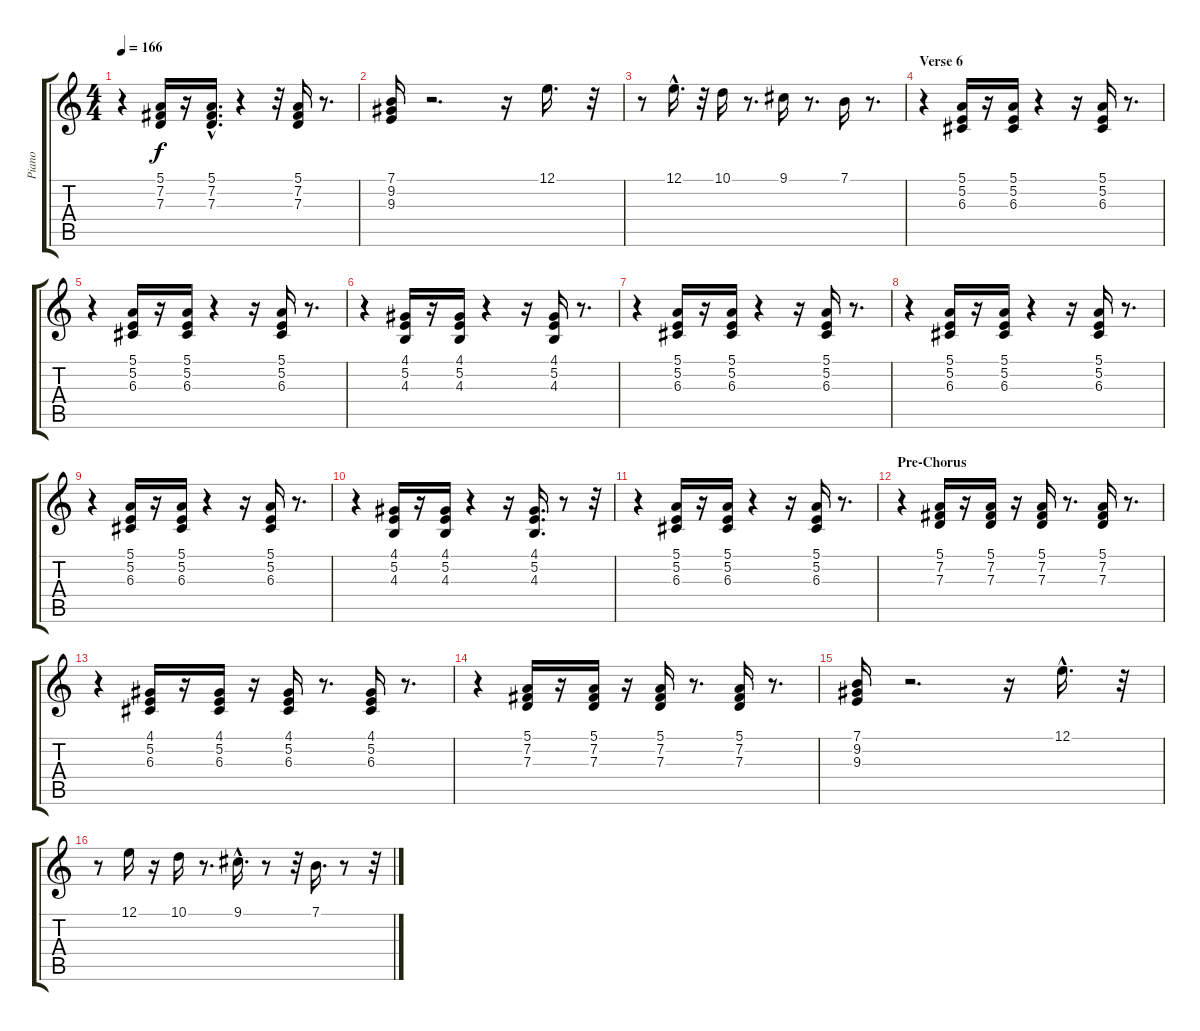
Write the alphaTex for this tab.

\track ("Piano" "Piano") {instrument acousticgrandpiano}
\staff {score tabs}
\tuning (E4 B3 G3 D3 A2 E2) {hide}
\ts (4 4)
\tempo 166
\clef g2
\ks c
r.4{dy f} (5.1 7.2 7.3).16 r.16 (5.1 7.2{hac} 7.3).16{d} r.4 r.32 (5.1 7.2 7.3).16 r.8{d} |
(7.1 9.2 9.3).16 r.2{d} r.16 12.1.16{d} r.32 |
r.8 12.1{hac}.16{d} r.32 10.1.16 r.8{d} 9.1.16 r.8{d} 7.1.16 r.8{d} |
\section ("" "Verse 6")
r.4 (5.1 5.2 6.3).16 r.16 (5.1 5.2 6.3).16 r.4 r.16 (5.1 5.2 6.3).16 r.8{d} |
r.4 (5.1 5.2 6.3).16 r.16 (5.1 5.2 6.3).16 r.4 r.16 (5.1 5.2 6.3).16 r.8{d} |
r.4 (4.1 5.2 4.3).16 r.16 (4.1 5.2 4.3).16 r.4 r.16 (4.1 5.2 4.3).16 r.8{d} |
r.4 (5.1 5.2 6.3).16 r.16 (5.1 5.2 6.3).16 r.4 r.16 (5.1 5.2 6.3).16 r.8{d} |
r.4 (5.1 5.2 6.3).16 r.16 (5.1 5.2 6.3).16 r.4 r.16 (5.1 5.2 6.3).16 r.8{d} |
r.4 (5.1 5.2 6.3).16 r.16 (5.1 5.2 6.3).16 r.4 r.16 (5.1 5.2 6.3).16 r.8{d} |
r.4 (4.1 5.2 4.3).16 r.16 (4.1 5.2 4.3).16 r.4 r.16 (4.1 5.2 4.3).16{d} r.8 r.32 |
r.4 (5.1 5.2 6.3).16 r.16 (5.1 5.2 6.3).16 r.4 r.16 (5.1 5.2 6.3).16 r.8{d} |
\section ("" "Pre-Chorus")
r.4 (5.1 7.2 7.3).16 r.16 (5.1 7.2 7.3).16 r.16 (5.1 7.2 7.3).16 r.8{d} (5.1 7.2 7.3).16 r.8{d} |
r.4 (4.1 5.2 6.3).16 r.16 (4.1 5.2 6.3).16 r.16 (4.1 5.2 6.3).16 r.8{d} (4.1 5.2 6.3).16 r.8{d} |
r.4 (5.1 7.2 7.3).16 r.16 (5.1 7.2 7.3).16 r.16 (5.1 7.2 7.3).16 r.8{d} (5.1 7.2 7.3).16 r.8{d} |
(7.1 9.2 9.3).16 r.2{d} r.16 12.1{hac}.16{d} r.32 |
r.8 12.1.16 r.16 10.1.16 r.8{d} 9.1{hac}.16{d} r.8 r.32 7.1.16{d} r.8 r.32
